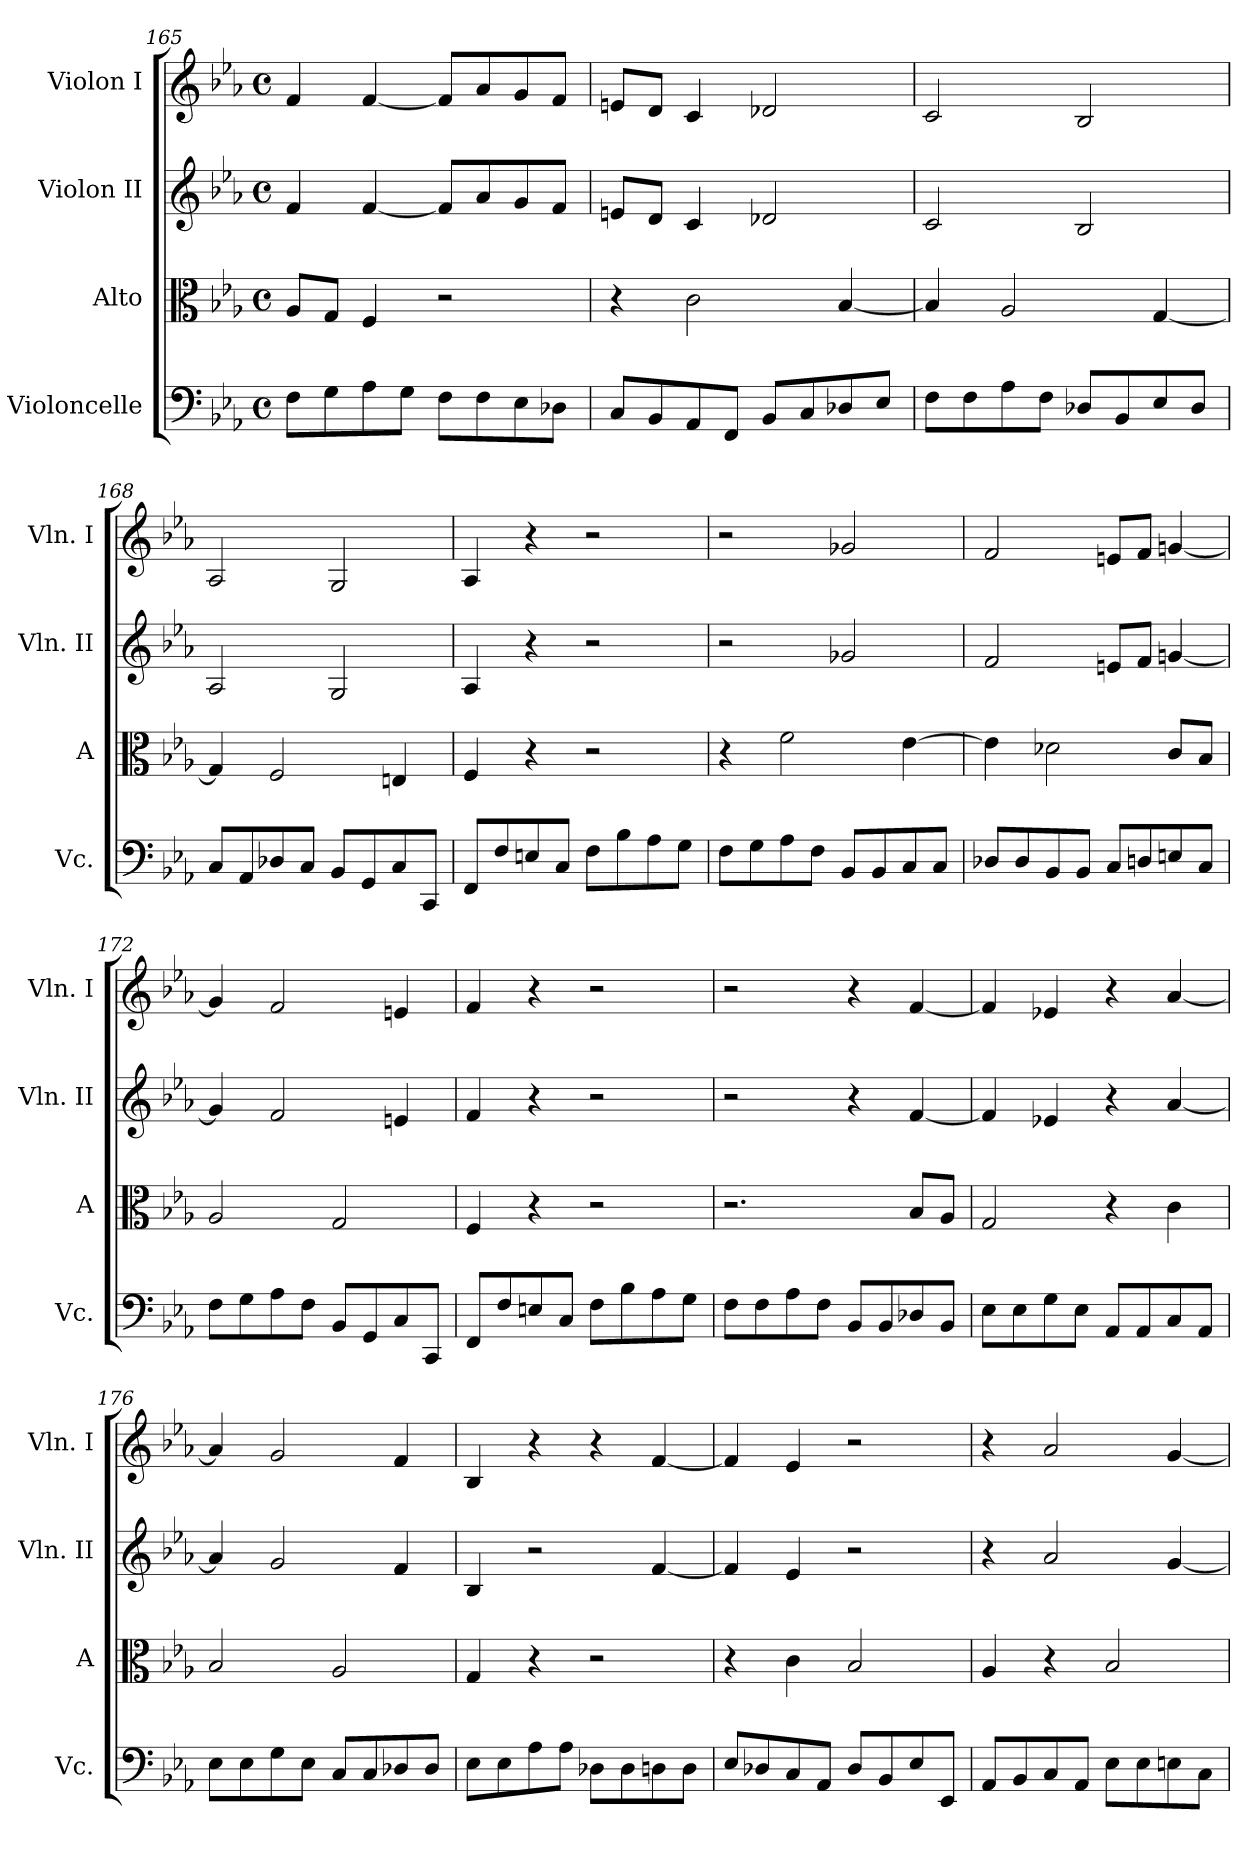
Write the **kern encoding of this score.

**kern	**kern	**kern	**kern
*part4	*part3	*part2	*part1
*staff4	*staff3	*staff2	*staff1
*I"Violoncelle	*I"Alto	*I"Violon II	*I"Violon I
*I'Vc.	*I'A	*I'Vln. II	*I'Vln. I
*clefF4	*clefC3	*clefG2	*clefG2
*k[b-e-a-]	*k[b-e-a-]	*k[b-e-a-]	*k[b-e-a-]
*c:	*c:	*c:	*c:
*M4/4	*M4/4	*M4/4	*M4/4
*met(c)	*met(c)	*met(c)	*met(c)
=165	=165	=165	=165
8F\L	8A-/L	4f/	4f/
8G\	8G/J	.	.
8A-\	4F/	[4f/	[4f/
8G\J	.	.	.
8F\L	2r	8f/L]	8f/L]
8F\	.	8a-/	8a-/
8E-\	.	8g/	8g/
8D-X\J	.	8f/J	8f/J
=166	=166	=166	=166
8C/L	4r	8en/L	8en/L
8BB-/	.	8d/J	8d/J
8AA-/	2c\	4c/	4c/
8FF/J	.	.	.
8BB-/L	.	2d-X/	2d-X/
8C/	.	.	.
8D-X/	[4B-/	.	.
8E-/J	.	.	.
!!LO:LB:g=z
=167	=167	=167	=167
8F\L	4B-/]	2c/	2c/
8F\	.	.	.
8A-\	2A-/	.	.
8F\J	.	.	.
8D-X/L	.	2B-/	2B-/
8BB-/	.	.	.
8E-/	[4G/	.	.
8D-/J	.	.	.
=168	=168	=168	=168
8C/L	4G/]	2A-/	2A-/
8AA-/	.	.	.
8D-X/	2F/	.	.
8C/J	.	.	.
8BB-/L	.	2G/	2G/
8GG/	.	.	.
8C/	4En/	.	.
8CC/J	.	.	.
=169	=169	=169	=169
8FF/L	4F/	4A-/	4A-/
8F/	.	.	.
8En/	4r	4r	4r
8C/J	.	.	.
8F\L	2r	2r	2r
8B-\	.	.	.
8A-\	.	.	.
8G\J	.	.	.
=170	=170	=170	=170
8F\L	4r	2r	2r
8G\	.	.	.
8A-\	2f\	.	.
8F\J	.	.	.
8BB-/L	.	2g-X/	2g-X/
8BB-/	.	.	.
8C/	[4e-\	.	.
8C/J	.	.	.
!!LO:PB:g=z
=171	=171	=171	=171
8D-X/L	4e-\]	2f/	2f/
8D-/	.	.	.
8BB-/	2d-X\	.	.
8BB-/J	.	.	.
8C/L	.	8en/L	8en/L
8Dn/	.	8f/J	8f/J
8En/	8c/L	[4gn/	[4gn/
8C/J	8B-/J	.	.
=172	=172	=172	=172
8F\L	2A-/	4g/]	4g/]
8G\	.	.	.
8A-\	.	2f/	2f/
8F\J	.	.	.
8BB-/L	2G/	.	.
8GG/	.	.	.
8C/	.	4en/	4en/
8CC/J	.	.	.
=173	=173	=173	=173
8FF/L	4F/	4f/	4f/
8F/	.	.	.
8En/	4r	4r	4r
8C/J	.	.	.
8F\L	2r	2r	2r
8B-\	.	.	.
8A-\	.	.	.
8G\J	.	.	.
=174	=174	=174	=174
8F\L	2.r	2r	2r
8F\	.	.	.
8A-\	.	.	.
8F\J	.	.	.
8BB-/L	.	4r	4r
8BB-/	.	.	.
8D-X/	8B-/L	[4f/	[4f/
8BB-/J	8A-/J	.	.
!!LO:LB:g=z
=175	=175	=175	=175
8E-\L	2G/	4f/]	4f/]
8E-\	.	.	.
8G\	.	4e-X/	4e-X/
8E-\J	.	.	.
8AA-/L	4r	4r	4r
8AA-/	.	.	.
8C/	4c\	[4a-/	[4a-/
8AA-/J	.	.	.
=176	=176	=176	=176
8E-\L	2B-/	4a-/]	4a-/]
8E-\	.	.	.
8G\	.	2g/	2g/
8E-\J	.	.	.
8C/L	2A-/	.	.
8C/	.	.	.
8D-X/	.	4f/	4f/
8D-/J	.	.	.
=177	=177	=177	=177
8E-\L	4G/	4B-/	4B-/
8E-\	.	.	.
8A-\	4r	2r	4r
8A-\J	.	.	.
8D-X\L	2r	.	4r
8D-\	.	.	.
8Dn\	.	[4f/	[4f/
8D\J	.	.	.
=178	=178	=178	=178
8E-/L	4r	4f/]	4f/]
8D-X/	.	.	.
8C/	4c\	4e-/	4e-/
8AA-/J	.	.	.
8D-/L	2B-/	2r	2r
8BB-/	.	.	.
8E-/	.	.	.
8EE-/J	.	.	.
!!LO:LB:g=z
=179	=179	=179	=179
8AA-/L	4A-/	4r	4r
8BB-/	.	.	.
8C/	4r	2a-/	2a-/
8AA-/J	.	.	.
8E-\L	2B-/	.	.
8E-\	.	.	.
8En\	.	[4g/	[4g/
8C\J	.	.	.
=	=	=	=
*-	*-	*-	*-
